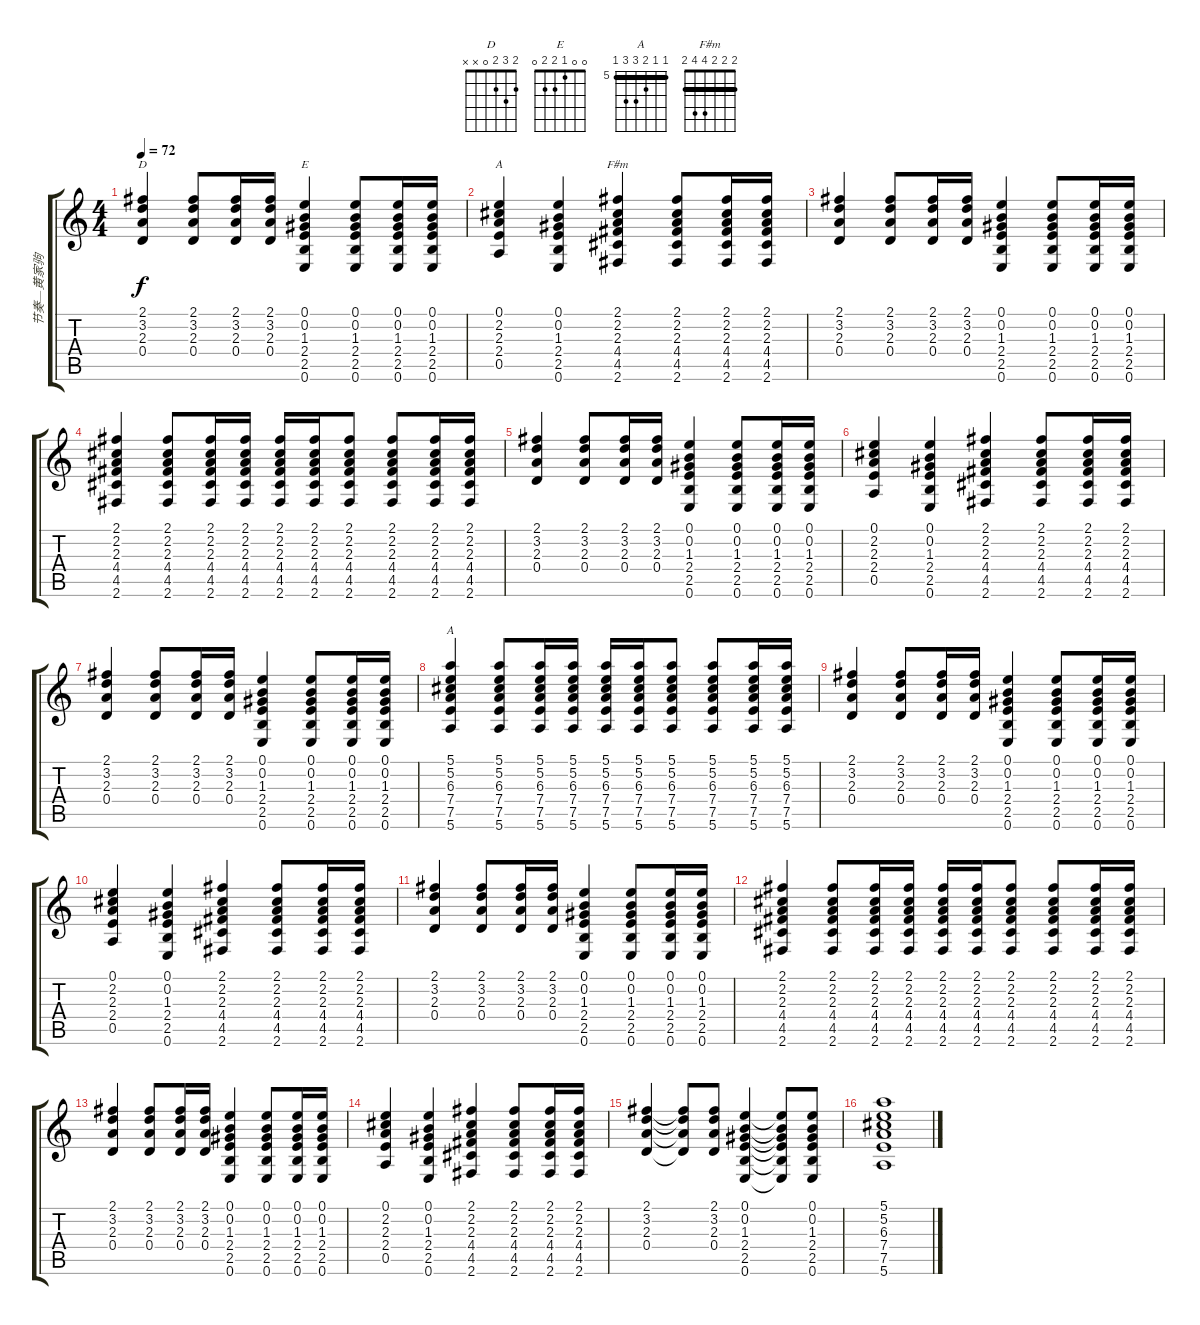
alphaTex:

\track ("节奏—黄家驹" "节奏—黄家驹") {instrument acousticguitarsteel}
\staff {score tabs}
\tuning (E4 B3 G3 D3 A2 E2) {hide}
\chord ("D" 2 3 2 0 x x)
\chord ("E" 0 0 1 2 2 0)
\chord ("A" 0 2 2 2 0 x)
\chord ("F#m" 2 2 2 4 4 2) {barre 2}
\chord ("A" 5 5 6 7 7 5) {firstfret 5 barre 5}
\ts (4 4)
\tempo 72
\clef g2
\ks c
(2.1 3.2 2.3 0.4).4{ch "D" dy f} (2.1 3.2 2.3 0.4).8 (2.1 3.2 2.3 0.4).16 (2.1 3.2 2.3 0.4).16 (0.1 0.2 1.3 2.4 2.5 0.6).4{ch "E"} (0.1 0.2 1.3 2.4 2.5 0.6).8 (0.1 0.2 1.3 2.4 2.5 0.6).16 (0.1 0.2 1.3 2.4 2.5 0.6).16 |
(0.1 2.2 2.3 2.4 0.5).4{ch "A"} (0.1 0.2 1.3 2.4 2.5 0.6).4 (2.1 2.2 2.3 4.4 4.5 2.6).4{ch "F#m"} (2.1 2.2 2.3 4.4 4.5 2.6).8 (2.1 2.2 2.3 4.4 4.5 2.6).16 (2.1 2.2 2.3 4.4 4.5 2.6).16 |
(2.1 3.2 2.3 0.4).4 (2.1 3.2 2.3 0.4).8 (2.1 3.2 2.3 0.4).16 (2.1 3.2 2.3 0.4).16 (0.1 0.2 1.3 2.4 2.5 0.6).4 (0.1 0.2 1.3 2.4 2.5 0.6).8 (0.1 0.2 1.3 2.4 2.5 0.6).16 (0.1 0.2 1.3 2.4 2.5 0.6).16 |
(2.1 2.2 2.3 4.4 4.5 2.6).4 (2.1 2.2 2.3 4.4 4.5 2.6).8 (2.1 2.2 2.3 4.4 4.5 2.6).16 (2.1 2.2 2.3 4.4 4.5 2.6).16 (2.1 2.2 2.3 4.4 4.5 2.6).16 (2.1 2.2 2.3 4.4 4.5 2.6).16 (2.1 2.2 2.3 4.4 4.5 2.6).8 (2.1 2.2 2.3 4.4 4.5 2.6).8 (2.1 2.2 2.3 4.4 4.5 2.6).16 (2.1 2.2 2.3 4.4 4.5 2.6).16 |
(2.1 3.2 2.3 0.4).4 (2.1 3.2 2.3 0.4).8 (2.1 3.2 2.3 0.4).16 (2.1 3.2 2.3 0.4).16 (0.1 0.2 1.3 2.4 2.5 0.6).4 (0.1 0.2 1.3 2.4 2.5 0.6).8 (0.1 0.2 1.3 2.4 2.5 0.6).16 (0.1 0.2 1.3 2.4 2.5 0.6).16 |
(0.1 2.2 2.3 2.4 0.5).4 (0.1 0.2 1.3 2.4 2.5 0.6).4 (2.1 2.2 2.3 4.4 4.5 2.6).4 (2.1 2.2 2.3 4.4 4.5 2.6).8 (2.1 2.2 2.3 4.4 4.5 2.6).16 (2.1 2.2 2.3 4.4 4.5 2.6).16 |
(2.1 3.2 2.3 0.4).4 (2.1 3.2 2.3 0.4).8 (2.1 3.2 2.3 0.4).16 (2.1 3.2 2.3 0.4).16 (0.1 0.2 1.3 2.4 2.5 0.6).4 (0.1 0.2 1.3 2.4 2.5 0.6).8 (0.1 0.2 1.3 2.4 2.5 0.6).16 (0.1 0.2 1.3 2.4 2.5 0.6).16 |
(5.1 5.2 6.3 7.4 7.5 5.6).4{ch "A"} (5.1 5.2 6.3 7.4 7.5 5.6).8 (5.1 5.2 6.3 7.4 7.5 5.6).16 (5.1 5.2 6.3 7.4 7.5 5.6).16 (5.1 5.2 6.3 7.4 7.5 5.6).16 (5.1 5.2 6.3 7.4 7.5 5.6).16 (5.1 5.2 6.3 7.4 7.5 5.6).8 (5.1 5.2 6.3 7.4 7.5 5.6).8 (5.1 5.2 6.3 7.4 7.5 5.6).16 (5.1 5.2 6.3 7.4 7.5 5.6).16 |
(2.1 3.2 2.3 0.4).4 (2.1 3.2 2.3 0.4).8 (2.1 3.2 2.3 0.4).16 (2.1 3.2 2.3 0.4).16 (0.1 0.2 1.3 2.4 2.5 0.6).4 (0.1 0.2 1.3 2.4 2.5 0.6).8 (0.1 0.2 1.3 2.4 2.5 0.6).16 (0.1 0.2 1.3 2.4 2.5 0.6).16 |
(0.1 2.2 2.3 2.4 0.5).4 (0.1 0.2 1.3 2.4 2.5 0.6).4 (2.1 2.2 2.3 4.4 4.5 2.6).4 (2.1 2.2 2.3 4.4 4.5 2.6).8 (2.1 2.2 2.3 4.4 4.5 2.6).16 (2.1 2.2 2.3 4.4 4.5 2.6).16 |
(2.1 3.2 2.3 0.4).4 (2.1 3.2 2.3 0.4).8 (2.1 3.2 2.3 0.4).16 (2.1 3.2 2.3 0.4).16 (0.1 0.2 1.3 2.4 2.5 0.6).4 (0.1 0.2 1.3 2.4 2.5 0.6).8 (0.1 0.2 1.3 2.4 2.5 0.6).16 (0.1 0.2 1.3 2.4 2.5 0.6).16 |
(2.1 2.2 2.3 4.4 4.5 2.6).4 (2.1 2.2 2.3 4.4 4.5 2.6).8 (2.1 2.2 2.3 4.4 4.5 2.6).16 (2.1 2.2 2.3 4.4 4.5 2.6).16 (2.1 2.2 2.3 4.4 4.5 2.6).16 (2.1 2.2 2.3 4.4 4.5 2.6).16 (2.1 2.2 2.3 4.4 4.5 2.6).8 (2.1 2.2 2.3 4.4 4.5 2.6).8 (2.1 2.2 2.3 4.4 4.5 2.6).16 (2.1 2.2 2.3 4.4 4.5 2.6).16 |
(2.1 3.2 2.3 0.4).4 (2.1 3.2 2.3 0.4).8 (2.1 3.2 2.3 0.4).16 (2.1 3.2 2.3 0.4).16 (0.1 0.2 1.3 2.4 2.5 0.6).4 (0.1 0.2 1.3 2.4 2.5 0.6).8 (0.1 0.2 1.3 2.4 2.5 0.6).16 (0.1 0.2 1.3 2.4 2.5 0.6).16 |
(0.1 2.2 2.3 2.4 0.5).4 (0.1 0.2 1.3 2.4 2.5 0.6).4 (2.1 2.2 2.3 4.4 4.5 2.6).4 (2.1 2.2 2.3 4.4 4.5 2.6).8 (2.1 2.2 2.3 4.4 4.5 2.6).16 (2.1 2.2 2.3 4.4 4.5 2.6).16 |
(2.1 3.2 2.3 0.4).4 (2.1{t} 3.2{t} 2.3{t} 0.4{t}).8 (2.1 3.2 2.3 0.4).8 (0.1 0.2 1.3 2.4 2.5 0.6).4 (0.1{t} 0.2{t} 1.3{t} 2.4{t} 2.5{t} 0.6{t}).8 (0.1 0.2 1.3 2.4 2.5 0.6).8 |
(5.1 5.2 6.3 7.4 7.5 5.6).1
